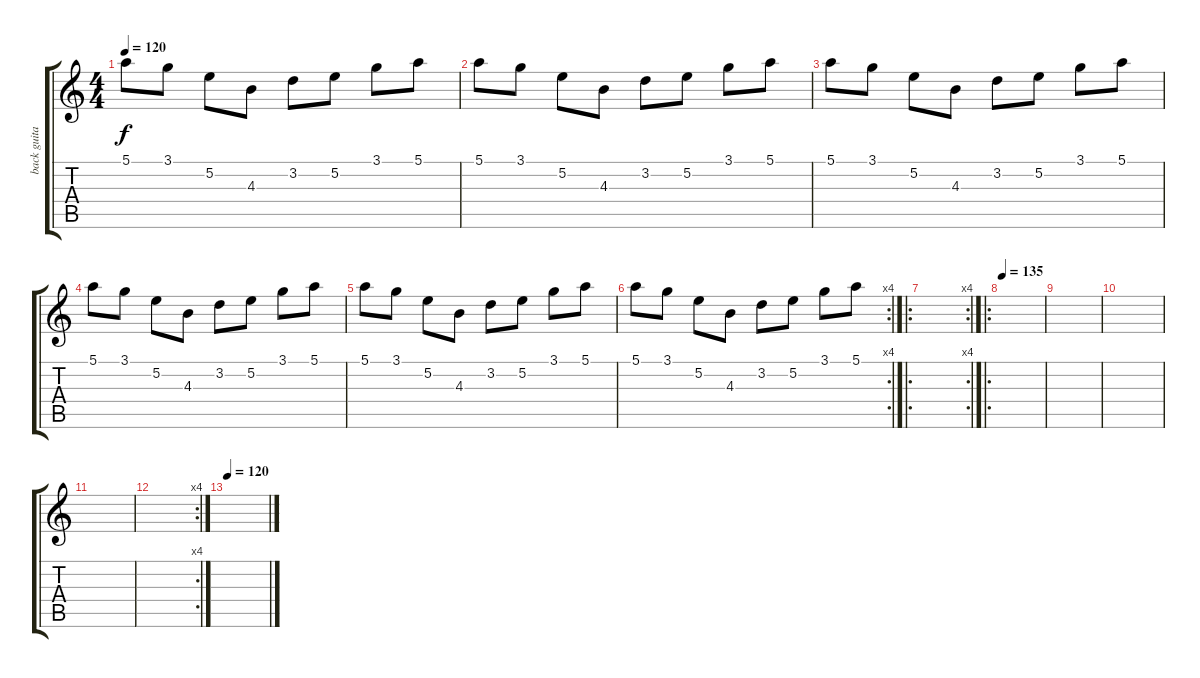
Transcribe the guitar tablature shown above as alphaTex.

\track ("back guitar" "back guita") {instrument acousticguitarnylon}
\staff {score tabs}
\tuning (E4 B3 G3 D3 A2 E2) {hide}
\ts (4 4)
\tempo 120
\clef g2
\ks c
5.1.8{dy f} 3.1.8 5.2.8 4.3.8 3.2.8 5.2.8 3.1.8 5.1.8 |
5.1.8 3.1.8 5.2.8 4.3.8 3.2.8 5.2.8 3.1.8 5.1.8 |
5.1.8 3.1.8 5.2.8 4.3.8 3.2.8 5.2.8 3.1.8 5.1.8 |
5.1.8 3.1.8 5.2.8 4.3.8 3.2.8 5.2.8 3.1.8 5.1.8 |
5.1.8 3.1.8 5.2.8 4.3.8 3.2.8 5.2.8 3.1.8 5.1.8 |
\rc 4
5.1.8 3.1.8 5.2.8 4.3.8 3.2.8 5.2.8 3.1.8 5.1.8 |
\ro
\rc 4
|
\ro
\tempo 135
|
|
|
|
\rc 4
|
\tempo 120
